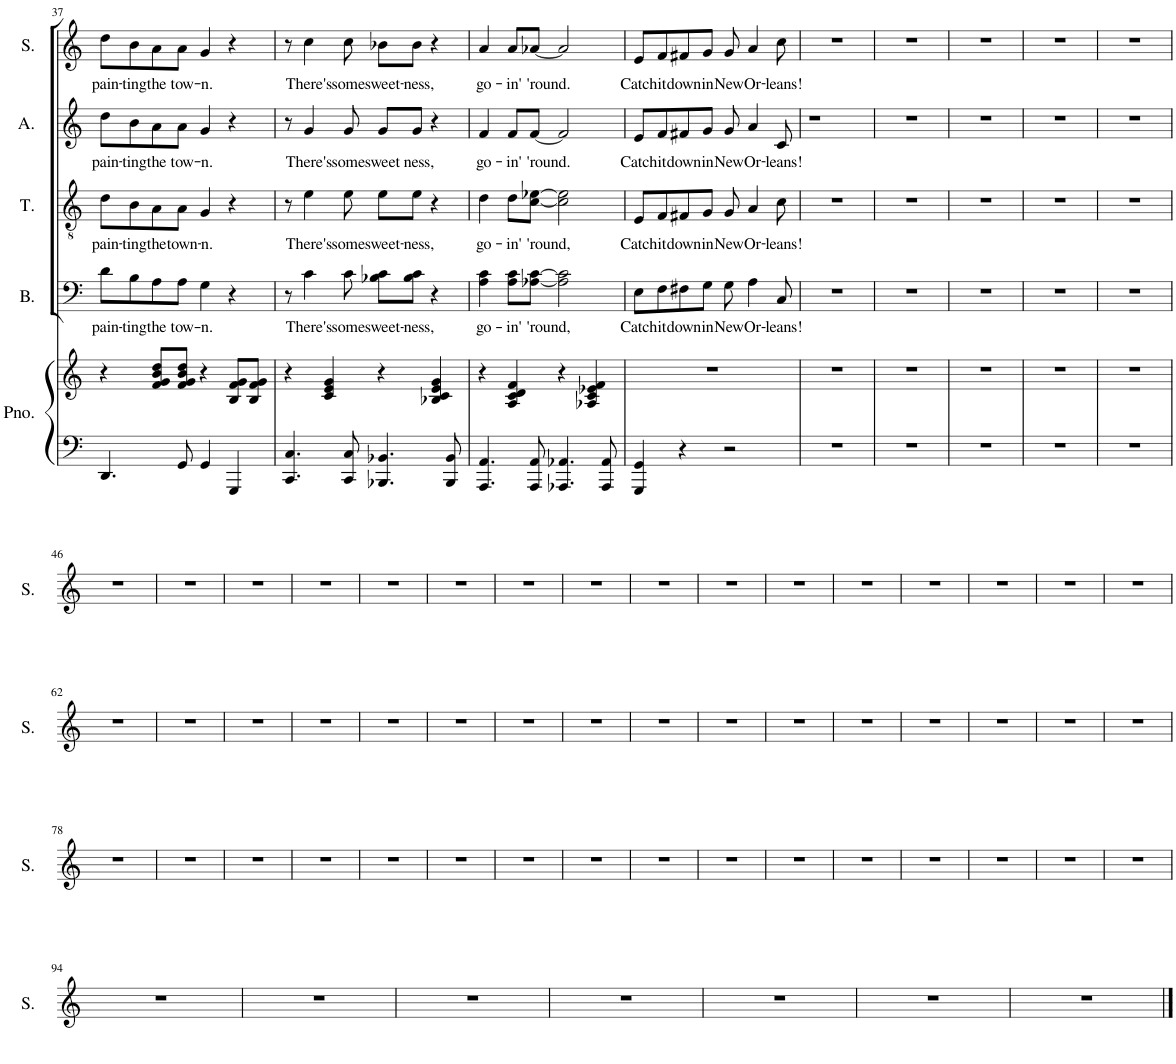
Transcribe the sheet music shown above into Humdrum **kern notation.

**kern	**kern	**kern	**text	**kern	**text	**kern	**text	**kern	**text
*part5	*part5	*part4	*part4	*part3	*part3	*part2	*part2	*part1	*part1
*staff6	*staff5	*staff4	*staff4	*staff3	*staff3	*staff2	*staff2	*staff1	*staff1
*I"Piano	*	*I"Bass	*	*I"Tenor	*	*I"Alto	*	*I"Soprano	*
*I'Pno.	*	*I'B.	*	*I'T.	*	*I'A.	*	*I'S.	*
!!LO:PB:g=z
*clefF4	*clefG2	*clefF4	*	*clefGv2	*	*clefG2	*	*clefG2	*
*k[]	*k[]	*k[]	*	*k[]	*	*k[]	*	*k[]	*
*M2/2	*M2/2	*M2/2	*	*M2/2	*	*M2/2	*	*M2/2	*
*met(c|)	*met(c|)	*met(c|)	*	*met(c|)	*	*met(c|)	*	*met(c|)	*
=37	=37	=37	=37	=37	=37	=37	=37	=37	=37
!	!	!	!LO:LY:b	!	!LO:LY:b	!	!LO:LY:b	!	!LO:LY:b
4.DD/	4r	8d\L	pain-	8d\L	pain-	8dd\L	pain-	8dd\L	pain-
!	!	!	!LO:LY:b	!	!LO:LY:b	!	!LO:LY:b	!	!LO:LY:b
.	.	8B\	-ting	8B\	-ting	8b\	-ting	8b\	-ting
!	!	!	!LO:LY:b	!	!LO:LY:b	!	!LO:LY:b	!	!LO:LY:b
.	8f/ 8g/ 8b/ 8dd/L	8A\	the	8A\	the	8a\	the	8a\	the
!	!	!	!LO:LY:b	!	!LO:LY:b	!	!LO:LY:b	!	!LO:LY:b
8GG/	8f/ 8g/ 8b/ 8dd/J	8A\J	tow-	8A\J	town-	8a\J	tow-	8a\J	tow-
!	!	!	!LO:LY:b	!	!LO:LY:b	!	!LO:LY:b	!	!LO:LY:b
4GG/	4r	4G\	-n.	4G/	-n.	4g/	-n.	4g/	-n.
4GGG/	8B/ 8f/ 8g/L	4r	.	4r	.	4r	.	4r	.
.	8B/ 8f/ 8g/J	.	.	.	.	.	.	.	.
=38	=38	=38	=38	=38	=38	=38	=38	=38	=38
4.CC/ 4.C/	4r	8r	.	8r	.	8r	.	8r	.
!	!	!	!LO:LY:b	!	!LO:LY:b	!	!LO:LY:b	!	!LO:LY:b
.	.	4c\	There's	4e\	There's	4g/	There's	4cc\	There's
.	4c/ 4e/ 4g/	.	.	.	.	.	.	.	.
!	!	!	!LO:LY:b	!	!LO:LY:b	!	!LO:LY:b	!	!LO:LY:b
8CC/ 8C/	.	8c\	some	8e\	some	8g/	some	8cc\	some
!	!	!	!LO:LY:b	!	!LO:LY:b	!	!LO:LY:b	!	!LO:LY:b
4.BBB-X/ 4.BB-X/	4r	8B-X\ 8c\L	sweet-	8e\L	sweet-	8g/L	sweet	8b-X\L	sweet-
!	!	!	!LO:LY:b	!	!LO:LY:b	!	!LO:LY:b	!	!LO:LY:b
.	.	8B-\ 8c\J	-ness,	8e\J	-ness,	8g/J	ness,	8b-\J	-ness,
.	4B-X/ 4c/ 4e/ 4g/	4r	.	4r	.	4r	.	4r	.
8BBB-/ 8BB-/	.	.	.	.	.	.	.	.	.
=39	=39	=39	=39	=39	=39	=39	=39	=39	=39
!	!	!	!LO:LY:b	!	!LO:LY:b	!	!LO:LY:b	!	!LO:LY:b
4.AAA/ 4.AA/	4r	4A\ 4c\	go-	4d\	go-	4f/	go-	4a/	go-
!	!	!	!LO:LY:b	!	!LO:LY:b	!	!LO:LY:b	!	!LO:LY:b
.	4A/ 4c/ 4d/ 4f/	8A\ 8c\L	-in'	8d\L	-in'	8f/L	-in'	8a/L	-in'
!	!	!	!LO:LY:b	!	!LO:LY:b	!	!LO:LY:b	!	!LO:LY:b
8AAA/ 8AA/	.	[8A-X\ [8c\J	'round,	[8c\ [8e-X\J	'round,	[8f/J	'round.	[8a-X/J	'round.
4.AAA-X/ 4.AA-X/	4r	2A-\] 2c\]	.	2c\] 2e-\]	.	2f/]	.	2a-/]	.
.	4A-X/ 4c/ 4e-X/ 4f/	.	.	.	.	.	.	.	.
8AAA-/ 8AA-/	.	.	.	.	.	.	.	.	.
=40	=40	=40	=40	=40	=40	=40	=40	=40	=40
!	!	!	!LO:LY:b	!	!LO:LY:b	!	!LO:LY:b	!	!LO:LY:b
4GGG/ 4GG/	1r	8E\L	Catch	8E/L	Catch	8e/L	Catch	8e/L	Catch
!	!	!	!LO:LY:b	!	!LO:LY:b	!	!LO:LY:b	!	!LO:LY:b
.	.	8F\	it	8F/	it	8f/	it	8f/	it
!	!	!	!LO:LY:b	!	!LO:LY:b	!	!LO:LY:b	!	!LO:LY:b
4r	.	8F#X\	down	8F#X/	down	8f#X/	down	8f#X/	down
!	!	!	!LO:LY:b	!	!LO:LY:b	!	!LO:LY:b	!	!LO:LY:b
.	.	8G\J	in	8G/J	in	8g/J	in	8g/J	in
!	!	!	!LO:LY:b	!	!LO:LY:b	!	!LO:LY:b	!	!LO:LY:b
2r	.	8G\	New	8G/	New	8g/	New	8g/	New
!	!	!	!LO:LY:b	!	!LO:LY:b	!	!LO:LY:b	!	!LO:LY:b
.	.	4A\	Or-	4A/	Or-	4a/	Or-	4a/	Or-
!	!	!	!LO:LY:b	!	!LO:LY:b	!	!LO:LY:b	!	!LO:LY:b
.	.	8C/	-leans!	8c\	-leans!	8c/	-leans!	8cc\	-leans!
=41	=41	=41	=41	=41	=41	=41	=41	=41	=41
1r	1r	1r	.	1r	.	1r	.	1r	.
=42	=42	=42	=42	=42	=42	=42	=42	=42	=42
1r	1r	1r	.	1r	.	1r	.	1r	.
=43	=43	=43	=43	=43	=43	=43	=43	=43	=43
1r	1r	1r	.	1r	.	1r	.	1r	.
=44	=44	=44	=44	=44	=44	=44	=44	=44	=44
1r	1r	1r	.	1r	.	1r	.	1r	.
=45	=45	=45	=45	=45	=45	=45	=45	=45	=45
1r	1r	1r	.	1r	.	1r	.	1r	.
!!LO:LB:g=z
=46	=46	=46	=46	=46	=46	=46	=46	=46	=46
1r	1r	1r	.	1r	.	1r	.	1r	.
=47	=47	=47	=47	=47	=47	=47	=47	=47	=47
1r	1r	1r	.	1r	.	1r	.	1r	.
=48	=48	=48	=48	=48	=48	=48	=48	=48	=48
1r	1r	1r	.	1r	.	1r	.	1r	.
=49	=49	=49	=49	=49	=49	=49	=49	=49	=49
1r	1r	1r	.	1r	.	1r	.	1r	.
=50	=50	=50	=50	=50	=50	=50	=50	=50	=50
1r	1r	1r	.	1r	.	1r	.	1r	.
=51	=51	=51	=51	=51	=51	=51	=51	=51	=51
1r	1r	1r	.	1r	.	1r	.	1r	.
=52	=52	=52	=52	=52	=52	=52	=52	=52	=52
1r	1r	1r	.	1r	.	1r	.	1r	.
=53	=53	=53	=53	=53	=53	=53	=53	=53	=53
1r	1r	1r	.	1r	.	1r	.	1r	.
=54	=54	=54	=54	=54	=54	=54	=54	=54	=54
1r	1r	1r	.	1r	.	1r	.	1r	.
=55	=55	=55	=55	=55	=55	=55	=55	=55	=55
1r	1r	1r	.	1r	.	1r	.	1r	.
=56	=56	=56	=56	=56	=56	=56	=56	=56	=56
1r	1r	1r	.	1r	.	1r	.	1r	.
=57	=57	=57	=57	=57	=57	=57	=57	=57	=57
1r	1r	1r	.	1r	.	1r	.	1r	.
=58	=58	=58	=58	=58	=58	=58	=58	=58	=58
1r	1r	1r	.	1r	.	1r	.	1r	.
=59	=59	=59	=59	=59	=59	=59	=59	=59	=59
1r	1r	1r	.	1r	.	1r	.	1r	.
=60	=60	=60	=60	=60	=60	=60	=60	=60	=60
1r	1r	1r	.	1r	.	1r	.	1r	.
=61	=61	=61	=61	=61	=61	=61	=61	=61	=61
1r	1r	1r	.	1r	.	1r	.	1r	.
!!LO:LB:g=z
=62	=62	=62	=62	=62	=62	=62	=62	=62	=62
1r	1r	1r	.	1r	.	1r	.	1r	.
=63	=63	=63	=63	=63	=63	=63	=63	=63	=63
1r	1r	1r	.	1r	.	1r	.	1r	.
=64	=64	=64	=64	=64	=64	=64	=64	=64	=64
1r	1r	1r	.	1r	.	1r	.	1r	.
=65	=65	=65	=65	=65	=65	=65	=65	=65	=65
1r	1r	1r	.	1r	.	1r	.	1r	.
=66	=66	=66	=66	=66	=66	=66	=66	=66	=66
1r	1r	1r	.	1r	.	1r	.	1r	.
=67	=67	=67	=67	=67	=67	=67	=67	=67	=67
1r	1r	1r	.	1r	.	1r	.	1r	.
=68	=68	=68	=68	=68	=68	=68	=68	=68	=68
1r	1r	1r	.	1r	.	1r	.	1r	.
=69	=69	=69	=69	=69	=69	=69	=69	=69	=69
1r	1r	1r	.	1r	.	1r	.	1r	.
=70	=70	=70	=70	=70	=70	=70	=70	=70	=70
1r	1r	1r	.	1r	.	1r	.	1r	.
=71	=71	=71	=71	=71	=71	=71	=71	=71	=71
1r	1r	1r	.	1r	.	1r	.	1r	.
=72	=72	=72	=72	=72	=72	=72	=72	=72	=72
1r	1r	1r	.	1r	.	1r	.	1r	.
=73	=73	=73	=73	=73	=73	=73	=73	=73	=73
1r	1r	1r	.	1r	.	1r	.	1r	.
=74	=74	=74	=74	=74	=74	=74	=74	=74	=74
1r	1r	1r	.	1r	.	1r	.	1r	.
=75	=75	=75	=75	=75	=75	=75	=75	=75	=75
1r	1r	1r	.	1r	.	1r	.	1r	.
=76	=76	=76	=76	=76	=76	=76	=76	=76	=76
1r	1r	1r	.	1r	.	1r	.	1r	.
=77	=77	=77	=77	=77	=77	=77	=77	=77	=77
1r	1r	1r	.	1r	.	1r	.	1r	.
!!LO:LB:g=z
=78	=78	=78	=78	=78	=78	=78	=78	=78	=78
1r	1r	1r	.	1r	.	1r	.	1r	.
=79	=79	=79	=79	=79	=79	=79	=79	=79	=79
1r	1r	1r	.	1r	.	1r	.	1r	.
=80	=80	=80	=80	=80	=80	=80	=80	=80	=80
1r	1r	1r	.	1r	.	1r	.	1r	.
=81	=81	=81	=81	=81	=81	=81	=81	=81	=81
1r	1r	1r	.	1r	.	1r	.	1r	.
=82	=82	=82	=82	=82	=82	=82	=82	=82	=82
1r	1r	1r	.	1r	.	1r	.	1r	.
=83	=83	=83	=83	=83	=83	=83	=83	=83	=83
1r	1r	1r	.	1r	.	1r	.	1r	.
=84	=84	=84	=84	=84	=84	=84	=84	=84	=84
1r	1r	1r	.	1r	.	1r	.	1r	.
=85	=85	=85	=85	=85	=85	=85	=85	=85	=85
1r	1r	1r	.	1r	.	1r	.	1r	.
=86	=86	=86	=86	=86	=86	=86	=86	=86	=86
1r	1r	1r	.	1r	.	1r	.	1r	.
=87	=87	=87	=87	=87	=87	=87	=87	=87	=87
1r	1r	1r	.	1r	.	1r	.	1r	.
=88	=88	=88	=88	=88	=88	=88	=88	=88	=88
1r	1r	1r	.	1r	.	1r	.	1r	.
=89	=89	=89	=89	=89	=89	=89	=89	=89	=89
1r	1r	1r	.	1r	.	1r	.	1r	.
=90	=90	=90	=90	=90	=90	=90	=90	=90	=90
1r	1r	1r	.	1r	.	1r	.	1r	.
=91	=91	=91	=91	=91	=91	=91	=91	=91	=91
1r	1r	1r	.	1r	.	1r	.	1r	.
=92	=92	=92	=92	=92	=92	=92	=92	=92	=92
1r	1r	1r	.	1r	.	1r	.	1r	.
=93	=93	=93	=93	=93	=93	=93	=93	=93	=93
1r	1r	1r	.	1r	.	1r	.	1r	.
!!LO:LB:g=z
=94	=94	=94	=94	=94	=94	=94	=94	=94	=94
1r	1r	1r	.	1r	.	1r	.	1r	.
=95	=95	=95	=95	=95	=95	=95	=95	=95	=95
1r	1r	1r	.	1r	.	1r	.	1r	.
=96	=96	=96	=96	=96	=96	=96	=96	=96	=96
1r	1r	1r	.	1r	.	1r	.	1r	.
=97	=97	=97	=97	=97	=97	=97	=97	=97	=97
1r	1r	1r	.	1r	.	1r	.	1r	.
=98	=98	=98	=98	=98	=98	=98	=98	=98	=98
1r	1r	1r	.	1r	.	1r	.	1r	.
=99	=99	=99	=99	=99	=99	=99	=99	=99	=99
1r	1r	1r	.	1r	.	1r	.	1r	.
=100	=100	=100	=100	=100	=100	=100	=100	=100	=100
1r	1r	1r	.	1r	.	1r	.	1r	.
==	==	==	==	==	==	==	==	==	==
*-	*-	*-	*-	*-	*-	*-	*-	*-	*-
